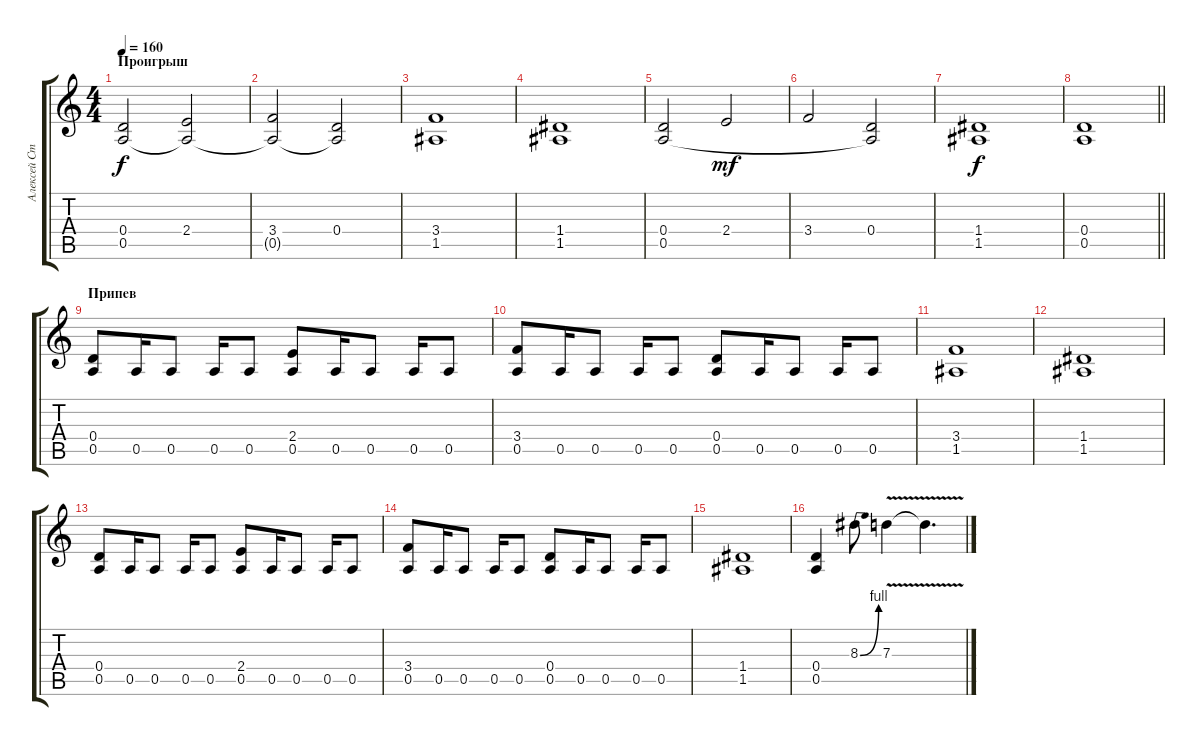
\track ("Алексей Страйк" "Алексей Ст") {instrument distortionguitar}
\staff {score tabs}
\tuning (E4 B3 G3 D3 A2 D2) {hide}
\ts (4 4)
\section ("" "Проигрыш")
\tempo 160
\clef g2
\ks c
(0.4 0.5).2{dy f} (2.4 0.5{t}).2 |
(3.4 0.5{t}).2 (0.4 0.5{t}).2 |
(3.4 1.5).1 |
(1.4 1.5).1 |
(0.4 0.5).2 2.4.2{dy mf} |
3.4.2 (0.4 0.5{t}).2 |
(1.4 1.5).1{dy f} |
\barLineRight lightlight
(0.4 0.5).1 |
\section ("" "Припев")
(0.4 0.5).8 0.5.16 0.5.8 0.5.16 0.5.8 (2.4 0.5).8 0.5.16 0.5.8 0.5.16 0.5.8 |
(3.4 0.5).8 0.5.16 0.5.8 0.5.16 0.5.8 (0.4 0.5).8 0.5.16 0.5.8 0.5.16 0.5.8 |
(3.4 1.5).1 |
(1.4 1.5).1 |
(0.4 0.5).8 0.5.16 0.5.8 0.5.16 0.5.8 (2.4 0.5).8 0.5.16 0.5.8 0.5.16 0.5.8 |
(3.4 0.5).8 0.5.16 0.5.8 0.5.16 0.5.8 (0.4 0.5).8 0.5.16 0.5.8 0.5.16 0.5.8 |
(1.4 1.5).1 |
(0.4 0.5).4 8.3{be (bend 0 0 60 4)}.8 7.3{v}.4 7.3{t}.4{d}
